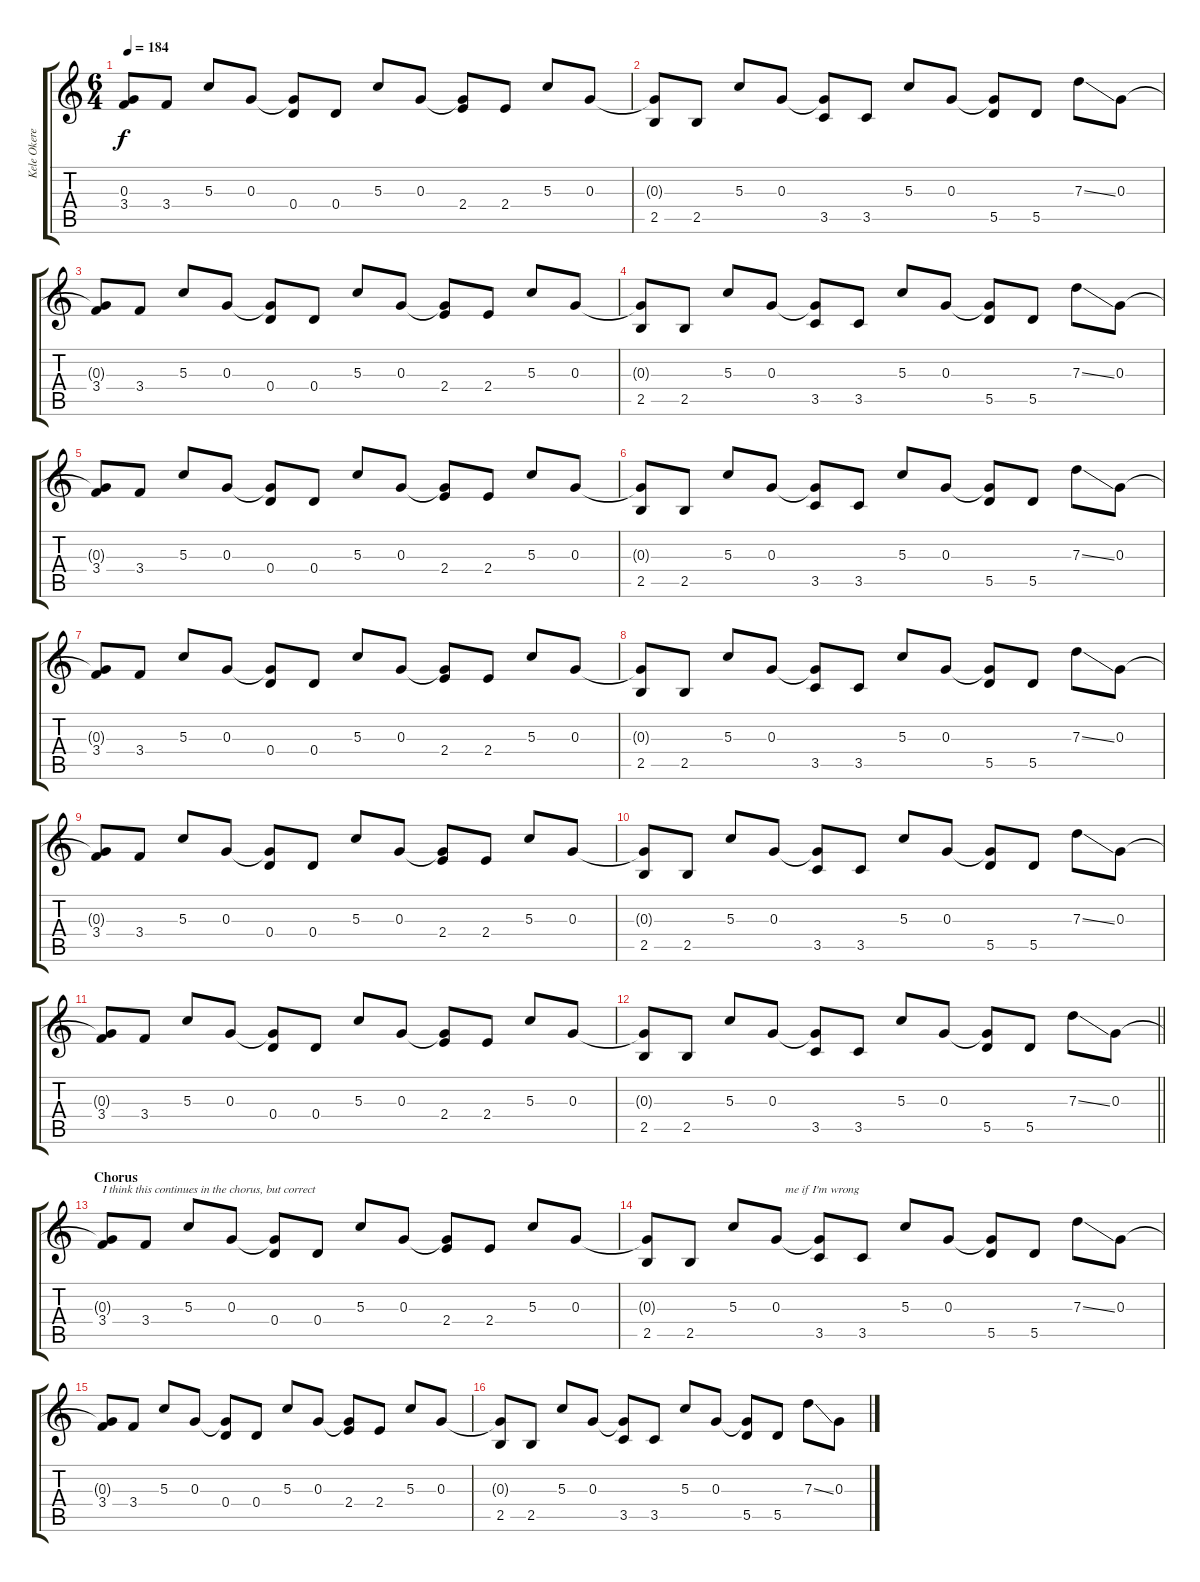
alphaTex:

\track ("Kele Okereke" "Kele Okere") {instrument electricguitarclean}
\staff {score tabs}
\tuning (E4 B3 G3 D3 A2 E2) {hide}
\ts (6 4)
\tempo 184
\clef g2
\ks c
(0.3{t} 3.4).8{dy f} 3.4.8 5.3.8 0.3.8 (0.3{t} 0.4).8 0.4.8 5.3.8 0.3.8 (0.3{t} 2.4).8 2.4.8 5.3.8 0.3.8 |
(0.3{t} 2.5).8 2.5.8 5.3.8 0.3.8 (0.3{t} 3.5).8 3.5.8 5.3.8 0.3.8 (0.3{t} 5.5).8 5.5.8 7.3{ss}.8 0.3.8 |
(0.3{t} 3.4).8 3.4.8 5.3.8 0.3.8 (0.3{t} 0.4).8 0.4.8 5.3.8 0.3.8 (0.3{t} 2.4).8 2.4.8 5.3.8 0.3.8 |
(0.3{t} 2.5).8 2.5.8 5.3.8 0.3.8 (0.3{t} 3.5).8 3.5.8 5.3.8 0.3.8 (0.3{t} 5.5).8 5.5.8 7.3{ss}.8 0.3.8 |
(0.3{t} 3.4).8 3.4.8 5.3.8 0.3.8 (0.3{t} 0.4).8 0.4.8 5.3.8 0.3.8 (0.3{t} 2.4).8 2.4.8 5.3.8 0.3.8 |
(0.3{t} 2.5).8 2.5.8 5.3.8 0.3.8 (0.3{t} 3.5).8 3.5.8 5.3.8 0.3.8 (0.3{t} 5.5).8 5.5.8 7.3{ss}.8 0.3.8 |
(0.3{t} 3.4).8 3.4.8 5.3.8 0.3.8 (0.3{t} 0.4).8 0.4.8 5.3.8 0.3.8 (0.3{t} 2.4).8 2.4.8 5.3.8 0.3.8 |
(0.3{t} 2.5).8 2.5.8 5.3.8 0.3.8 (0.3{t} 3.5).8 3.5.8 5.3.8 0.3.8 (0.3{t} 5.5).8 5.5.8 7.3{ss}.8 0.3.8 |
(0.3{t} 3.4).8 3.4.8 5.3.8 0.3.8 (0.3{t} 0.4).8 0.4.8 5.3.8 0.3.8 (0.3{t} 2.4).8 2.4.8 5.3.8 0.3.8 |
(0.3{t} 2.5).8 2.5.8 5.3.8 0.3.8 (0.3{t} 3.5).8 3.5.8 5.3.8 0.3.8 (0.3{t} 5.5).8 5.5.8 7.3{ss}.8 0.3.8 |
(0.3{t} 3.4).8 3.4.8 5.3.8 0.3.8 (0.3{t} 0.4).8 0.4.8 5.3.8 0.3.8 (0.3{t} 2.4).8 2.4.8 5.3.8 0.3.8 |
\barLineRight lightlight
(0.3{t} 2.5).8 2.5.8 5.3.8 0.3.8 (0.3{t} 3.5).8 3.5.8 5.3.8 0.3.8 (0.3{t} 5.5).8 5.5.8 7.3{ss}.8 0.3.8 |
\section ("" "Chorus")
(0.3{t} 3.4).8{txt "I think this continues in the chorus, but correct"} 3.4.8 5.3.8 0.3.8 (0.3{t} 0.4).8 0.4.8 5.3.8 0.3.8 (0.3{t} 2.4).8 2.4.8 5.3.8 0.3.8 |
(0.3{t} 2.5).8 2.5.8 5.3.8 0.3.8{txt "   me if I'm wrong"} (0.3{t} 3.5).8 3.5.8 5.3.8 0.3.8 (0.3{t} 5.5).8 5.5.8 7.3{ss}.8 0.3.8 |
(0.3{t} 3.4).8 3.4.8 5.3.8 0.3.8 (0.3{t} 0.4).8 0.4.8 5.3.8 0.3.8 (0.3{t} 2.4).8 2.4.8 5.3.8 0.3.8 |
(0.3{t} 2.5).8 2.5.8 5.3.8 0.3.8 (0.3{t} 3.5).8 3.5.8 5.3.8 0.3.8 (0.3{t} 5.5).8 5.5.8 7.3{ss}.8 0.3.8
